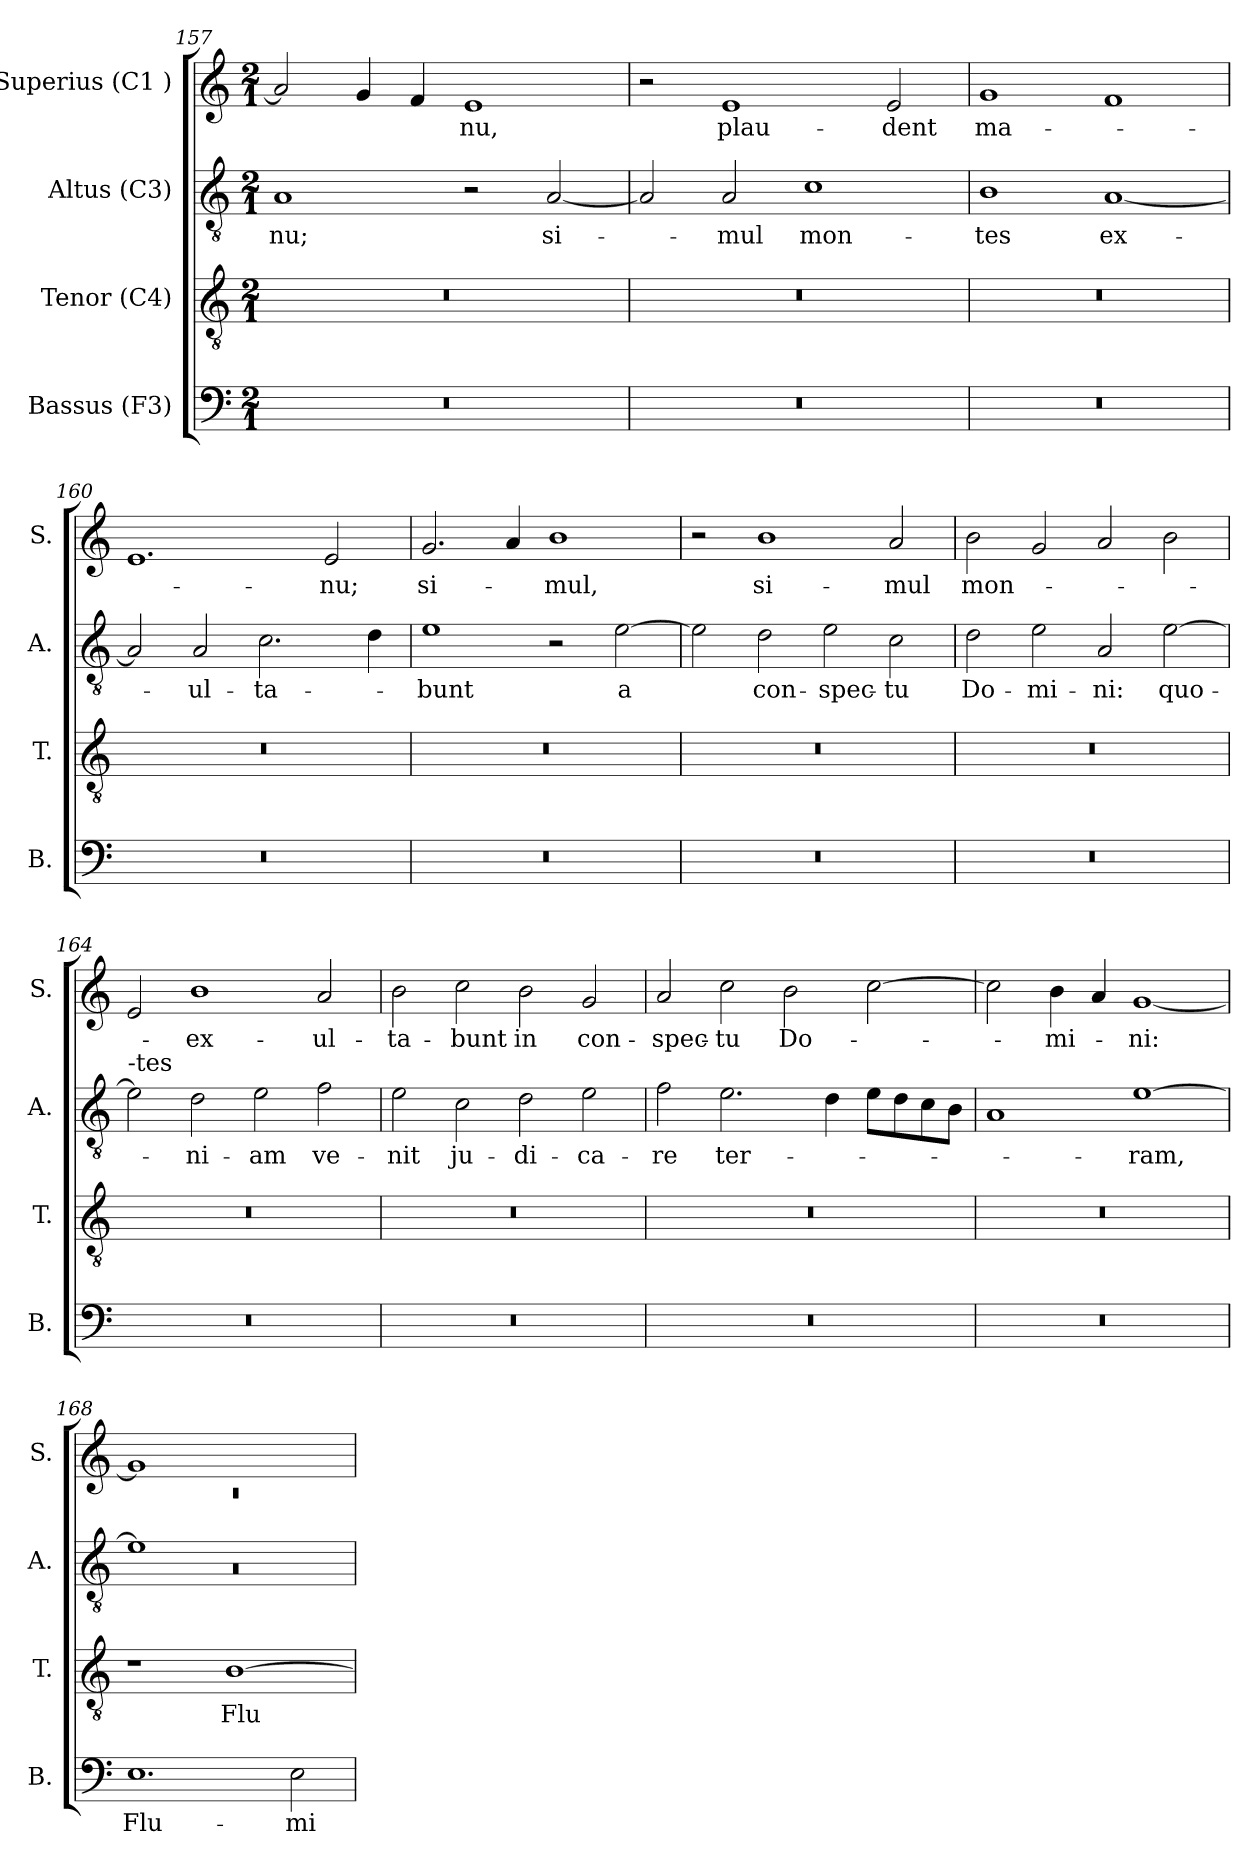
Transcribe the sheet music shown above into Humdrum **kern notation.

**kern	**text	**kern	**text	**kern	**text	**kern	**text
*part4	*part4	*part3	*part3	*part2	*part2	*part1	*part1
*staff4	*staff4	*staff3	*staff3	*staff2	*staff2	*staff1	*staff1
*I"Bassus (F3)	*	*I"Tenor (C4)	*	*I"Altus (C3)	*	*I"Superius (C1 )	*
*I'B.	*	*I'T.	*	*I'A.	*	*I'S.	*
*clefF4	*	*clefGv2	*	*clefGv2	*	*clefG2	*
*k[]	*	*k[]	*	*k[]	*	*k[]	*
*M2/1	*	*M2/1	*	*M2/1	*	*M2/1	*
=157	=157	=157	=157	=157	=157	=157	=157
!	!	!	!	!	!LO:LY:b	!	!
0r	.	0r	.	1A	-nu;	2a/]	.
.	.	.	.	.	.	4g/	.
.	.	.	.	.	.	4f/	.
!	!	!	!	!	!	!	!LO:LY:b
.	.	.	.	2r	.	1e	-nu,
!	!	!	!	!	!LO:LY:b	!	!
.	.	.	.	[2A/	si-	.	.
=158	=158	=158	=158	=158	=158	=158	=158
0r	.	0r	.	2A/]	.	2r	.
!	!	!	!	!	!LO:LY:b	!	!LO:LY:b
.	.	.	.	2A/	-mul	1e	plau-
!	!	!	!	!	!LO:LY:b	!	!
.	.	.	.	1c	mon-	.	.
!	!	!	!	!	!	!	!LO:LY:b
.	.	.	.	.	.	2e/	-dent
!!LO:LB:g=z
=159	=159	=159	=159	=159	=159	=159	=159
!	!	!	!	!	!LO:LY:b	!	!LO:LY:b
0r	.	0r	.	1B	-tes	1g	ma-
!	!	!	!	!	!LO:LY:b	!	!
.	.	.	.	[1A	ex-	1f	.
=160	=160	=160	=160	=160	=160	=160	=160
0r	.	0r	.	2A/]	.	1.e	.
!	!	!	!	!	!LO:LY:b	!	!
.	.	.	.	2A/	-ul-	.	.
!	!	!	!	!	!LO:LY:b	!	!
.	.	.	.	2.c\	-ta-	.	.
!	!	!	!	!	!	!	!LO:LY:b
.	.	.	.	.	.	2e/	-nu;
.	.	.	.	4d\	.	.	.
=161	=161	=161	=161	=161	=161	=161	=161
!	!	!	!	!	!LO:LY:b	!	!LO:LY:b
0r	.	0r	.	1e	-bunt	2.g/	si-
.	.	.	.	.	.	4a/	.
!	!	!	!	!	!	!	!LO:LY:b
.	.	.	.	2r	.	1b	-mul,
!	!	!	!	!	!LO:LY:b	!	!
.	.	.	.	[2e\	a	.	.
=162	=162	=162	=162	=162	=162	=162	=162
0r	.	0r	.	2e\]	.	2r	.
!	!	!	!	!	!LO:LY:b	!	!LO:LY:b
.	.	.	.	2d\	con-	1b	si-
!	!	!	!	!	!LO:LY:b	!	!
.	.	.	.	2e\	-spec-	.	.
!	!	!	!	!	!LO:LY:b	!	!LO:LY:b
.	.	.	.	2c\	-tu	2a/	-mul
=163	=163	=163	=163	=163	=163	=163	=163
!	!	!	!	!	!LO:LY:b	!	!LO:LY:b
0r	.	0r	.	2d\	Do-	2b\	mon-
!	!	!	!	!	!LO:LY:b	!	!
.	.	.	.	2e\	-mi-	2g/	.
!	!	!	!	!	!LO:LY:b	!	!
.	.	.	.	2A/	-ni:	2a/	.
!	!	!	!	!	!LO:LY:b	!	!
.	.	.	.	[2e\	quo-	2b\	.
!!LO:LB:g=z
=164	=164	=164	=164	=164	=164	=164	=164
!	!	!	!	!LO:TX:a:t=-tes	!	!	!
0r	.	0r	.	2e\]	.	2e/	.
!	!	!	!	!	!LO:LY:b	!	!LO:LY:b
.	.	.	.	2d\	-ni-	1b	-ex-
!	!	!	!	!	!LO:LY:b	!	!
.	.	.	.	2e\	-am	.	.
!	!	!	!	!	!LO:LY:b	!	!LO:LY:b
.	.	.	.	2f\	ve-	2a/	-ul-
=165	=165	=165	=165	=165	=165	=165	=165
!	!	!	!	!	!LO:LY:b	!	!LO:LY:b
0r	.	0r	.	2e\	-nit	2b\	-ta-
!	!	!	!	!	!LO:LY:b	!	!LO:LY:b
.	.	.	.	2c\	ju-	2cc\	-bunt
!	!	!	!	!	!LO:LY:b	!	!LO:LY:b
.	.	.	.	2d\	-di-	2b\	in
!	!	!	!	!	!LO:LY:b	!	!LO:LY:b
.	.	.	.	2e\	-ca-	2g/	con-
=166	=166	=166	=166	=166	=166	=166	=166
!	!	!	!	!	!LO:LY:b	!	!LO:LY:b
0r	.	0r	.	2f\	-re	2a/	-spec-
!	!	!	!	!	!LO:LY:b	!	!LO:LY:b
.	.	.	.	2.e\	ter-	2cc\	-tu
!	!	!	!	!	!	!	!LO:LY:b
.	.	.	.	.	.	2b\	Do-
.	.	.	.	4d\	.	.	.
.	.	.	.	8eL	.	[2cc\	.
.	.	.	.	8d	.	.	.
.	.	.	.	8c	.	.	.
.	.	.	.	8BJ	.	.	.
=167	=167	=167	=167	=167	=167	=167	=167
0r	.	0r	.	1A	.	2cc\]	.
!	!	!	!	!	!	!	!LO:LY:b
.	.	.	.	.	.	4b\	-mi-
.	.	.	.	.	.	4a/	.
!	!	!	!	!	!LO:LY:b	!	!LO:LY:b
.	.	.	.	[1e	-ram,	[1g	-ni:
=168	=168	=168	=168	=168	=168	=168	=168
!	!LO:LY:b	!	!	!	!	!	!
*	*	*	*	*^	*	*^	*
1.E	Flu-	1r	.	1e]	0r	.	1g]	0r	.
!	!	!	!LO:LY:b	!	!	!	!	!	!
.	.	[1B	Flu-	1ryy	.	.	1ryy	.	.
!	!LO:LY:b	!	!	!	!	!	!	!	!
2E\	-mi-	.	.	.	.	.	.	.	.
*	*	*	*	*v	*v	*	*	*	*
*	*	*	*	*	*	*v	*v	*
=	=	=	=	=	=	=	=
*-	*-	*-	*-	*-	*-	*-	*-
